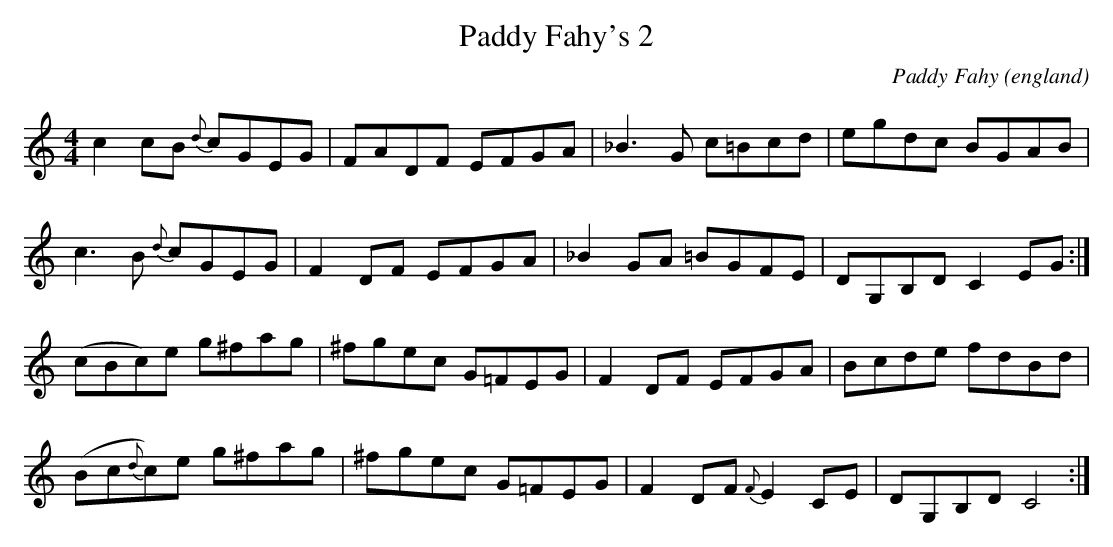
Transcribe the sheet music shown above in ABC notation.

X:1
T:Paddy Fahy's 2
O:england
C:Paddy Fahy
M:4/4
L:1/8
K:C
c2cB {d}cGEG | FADF EFGA | _B3G c=Bcd | egdc BGAB |
c3B {d}cGEG | F2DF EFGA | _B2GA =BGFE | DG,B,D C2 EG :|
(cBc)e g^fag | ^fgec G=FEG | F2 DF EFGA | Bcde fdBd |
(Bc{d}c)e g^fag | ^fgec G=FEG | F2 DF  {F}E2 CE | DG,B,D C4 :|
